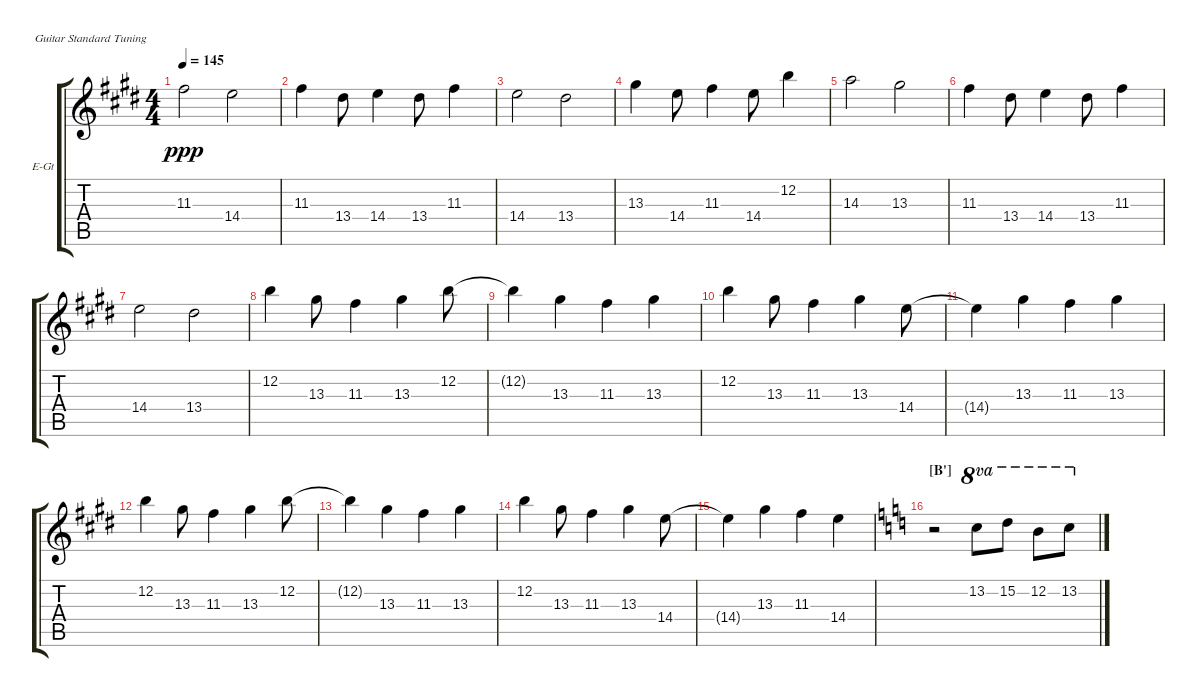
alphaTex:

\defaultSystemsLayout 4
\bracketExtendMode groupsimilarinstruments
\firstSystemTrackNameOrientation horizontal
\otherSystemsTrackNameOrientation horizontal
\track ("Nick Valensi" "E-Gt") {instrument electricguitarclean}
\staff {score tabs}
\tuning (E4 B3 G3 D3 A2 E2)
\ts (4 4)
\tempo 145
\clef g2
\ks e
11.3.2{dy ppp} 14.4.2 |
11.3.4 13.4.8 14.4.4 13.4.8 11.3.4 |
14.4.2 13.4.2 |
13.3.4 14.4.8 11.3.4 14.4.8 12.2.4 |
14.3.2 13.3.2 |
11.3.4 13.4.8 14.4.4 13.4.8 11.3.4 |
14.4.2 13.4.2 |
12.2.4 13.3.8 11.3.4 13.3.4 12.2.8 |
12.2{t}.4 13.3.4 11.3.4 13.3.4 |
12.2.4 13.3.8 11.3.4 13.3.4 14.4.8 |
14.4{t}.4 13.3.4 11.3.4 13.3.4 |
12.2.4 13.3.8 11.3.4 13.3.4 12.2.8 |
12.2{t}.4 13.3.4 11.3.4 13.3.4 |
12.2.4 13.3.8 11.3.4 13.3.4 14.4.8 |
14.4{t}.4 13.3.4 11.3.4 14.4.4 |
\section ("B'" "")
\ks aminor
r.2 13.2.8{ot 8va} 15.2.8{ot 8va} 12.2.8{ot 8va} 13.2.8{ot 8va}
